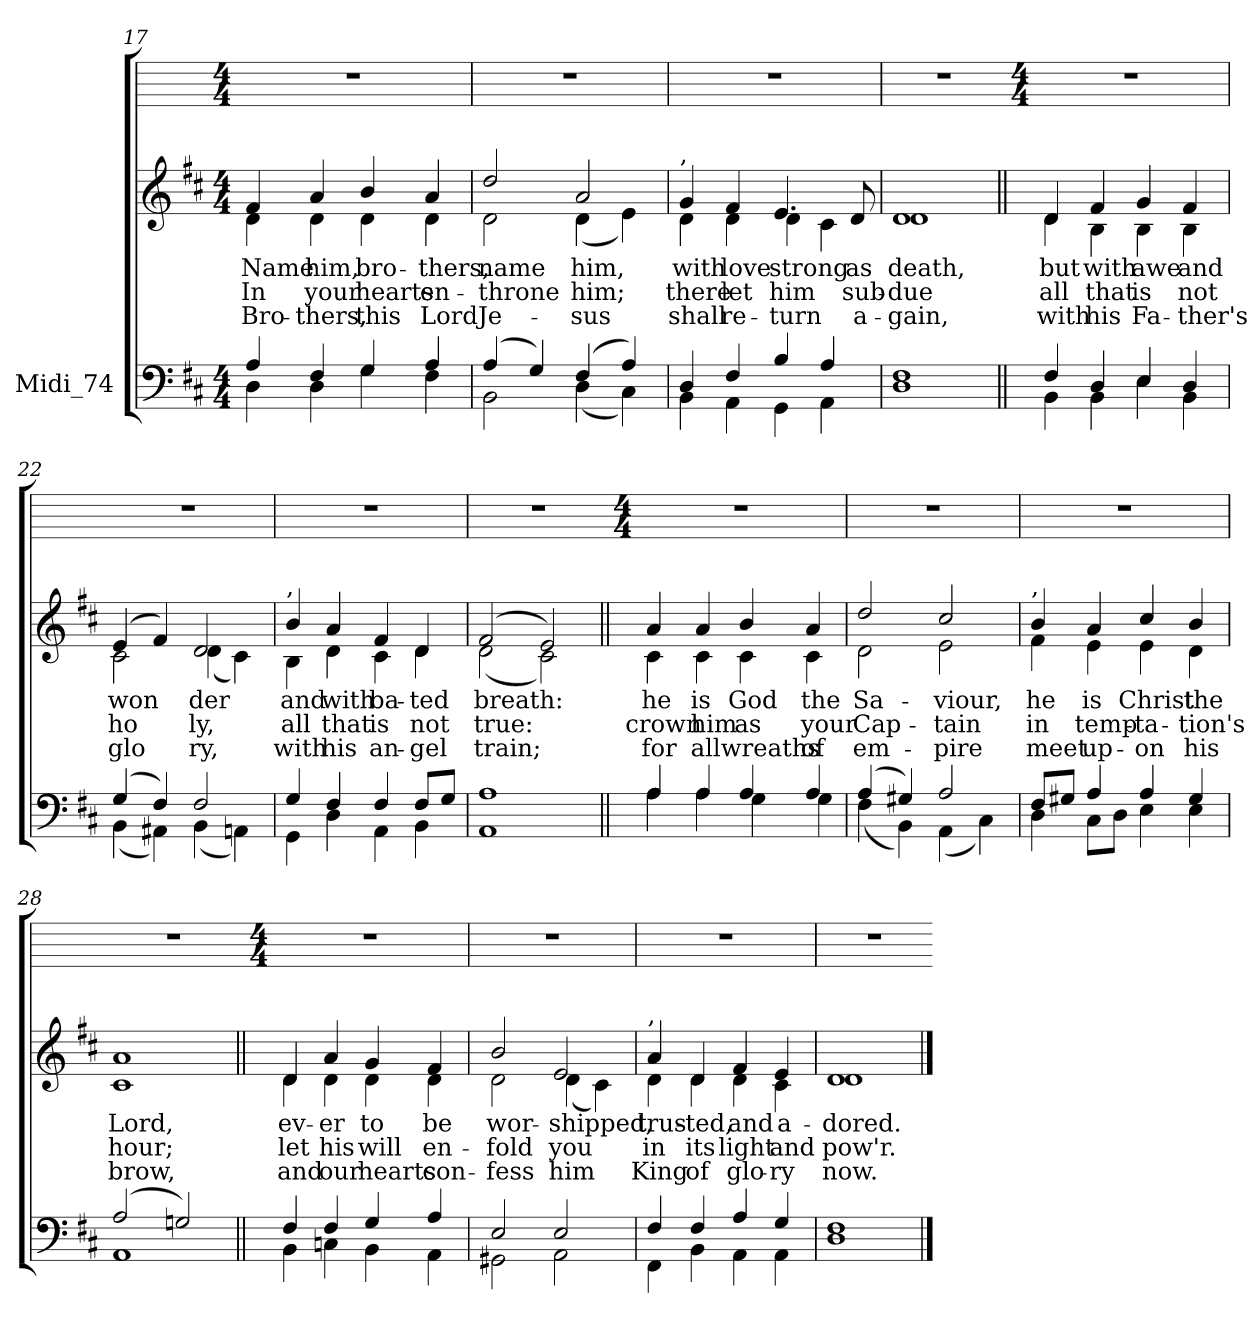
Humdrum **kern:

**kern	**kern	**text	**text	**text	**kern
*part3	*part2	*part2	*part2	*part2	*part1
*staff3	*staff2	*staff2	*staff2	*staff2	*staff1
*I"Midi_74	*	*	*	*	*
!!LO:LB:g=z
*clefF4	*clefG2	*	*	*	*
*k[f#c#]	*k[f#c#]	*	*	*	*
*D:	*D:	*	*	*	*
*M4/4	*M4/4	*	*	*	*M4/4
=17	=17	=17	=17	=17	=17
*^	*	*	*	*	*
!	!	!LO:TX:a:t=AMNS 148 (D major) continued	!	!	!	!
!	!	!	!LO:LY:b	!LO:LY:b	!LO:LY:b	!
*	*	*^	*	*	*	*
4A/	4D\	4f#/	4d\	Name	In	Bro-	1r
!	!	!	!	!LO:LY:b	!LO:LY:b	!LO:LY:b	!
4F#/	4D\	4a/	4d\	-him,	your	thers,	.
!	!	!	!	!LO:LY:b	!LO:LY:b	!LO:LY:b	!
4G/	4G\	4b/	4d\	bro-	-hearts	this	.
!	!	!	!	!LO:LY:b	!LO:LY:b	!LO:LY:b	!
4A/	4F#\	4a/	4d\	thers,	en-	-Lord	.
=18	=18	=18	=18	=18	=18	=18	=18
!	!	!	!	!LO:LY:b	!LO:LY:b	!LO:LY:b	!
(>4A/	2BB\	2dd/	2d\	name	throne	Je-	1r
4G/)	.	.	.	.	.	.	.
!	!	!	!	!LO:LY:b	!LO:LY:b	!LO:LY:b	!
(>4F#/	(<4D\	2a/	(<4d\	-him,	him;	sus	.
4A/)	4C#\)	.	4e\)	.	.	.	.
=19	=19	=19	=19	=19	=19	=19	=19
!	!	!LO:TX:a:t=,	!	!	!	!	!
!	!	!	!	!LO:LY:b	!LO:LY:b	!LO:LY:b	!
4D/	4BB\	4g/	4d\	with	there	shall	1r
!	!	!	!	!LO:LY:b	!LO:LY:b	!LO:LY:b	!
4F#/	4AA\	4f#/	4d\	love	let	re-	.
!	!	!	!	!LO:LY:b	!LO:LY:b	!LO:LY:b	!
4B/	4GG\	4.e/	4d\	-strong	him	turn	.
4A/	4AA\	.	4c#\	.	.	.	.
!	!	!	!	!LO:LY:b	!LO:LY:b	!LO:LY:b	!
.	.	8d/	.	as	sub-	-a-	.
=20	=20	=20	=20	=20	=20	=20	=20
!	!	!	!	!LO:LY:b	!LO:LY:b	!LO:LY:b	!
1F#/	1D\	1d/	1d\	-death,	due	gain,	1r
!!LO:LB:g=z
=21||	=21||	=21||	=21||	=21	=21	=21	=21
*	*	*	*	*	*	*	*M4/4
!	!	!	!	!LO:LY:b	!LO:LY:b	!LO:LY:b	!
4F#/	4BB\	4d/	4d\	but	all	with	1r
!	!	!	!	!LO:LY:b	!LO:LY:b	!LO:LY:b	!
4D/	4BB\	4f#/	4B\	with	that	his	.
!	!	!	!	!LO:LY:b	!LO:LY:b	!LO:LY:b	!
4E/	4E\	4g/	4B\	awe	is	Fa-	.
!	!	!	!	!LO:LY:b	!LO:LY:b	!LO:LY:b	!
4D/	4BB\	4f#/	4B\	-and	not	ther's	.
=22	=22	=22	=22	=22	=22	=22	=22
!	!	!	!	!LO:LY:b	!LO:LY:b	!LO:LY:b	!
(>4G/	(<4BB\	(>4e/	2c#\	won	ho	glo	1r
4F#/)	4AA#X\)	4f#/)	.	.	.	.	.
!	!	!	!	!LO:LY:b	!LO:LY:b	!LO:LY:b	!
2F#/	(<4BB\	2d/	(<4d\	der	ly,	ry,	.
.	4AAn\)	.	4c#\)	.	.	.	.
=23	=23	=23	=23	=23	=23	=23	=23
!	!	!LO:TX:a:t=,	!	!	!	!	!
!	!	!	!	!LO:LY:b	!LO:LY:b	!LO:LY:b	!
4G/	4GG\	4b/	4B\	and	all	with	1r
!	!	!	!	!LO:LY:b	!LO:LY:b	!LO:LY:b	!
4F#/	4D\	4a/	4d\	with	that	his	.
!	!	!	!	!LO:LY:b	!LO:LY:b	!LO:LY:b	!
4F#/	4AA\	4f#/	4c#\	ba-	-is	an-	.
!	!	!	!	!LO:LY:b	!LO:LY:b	!LO:LY:b	!
8F#/L	4BB\	4d/	4d\	-ted	not	gel	.
8G/J	.	.	.	.	.	.	.
=24	=24	=24	=24	=24	=24	=24	=24
!	!	!	!	!LO:LY:b	!LO:LY:b	!LO:LY:b	!
1A/	1AA\	(>2f#/	(<2d\	breath:	true:	train;	1r
.	.	2e/)	2c#\)	.	.	.	.
!!LO:LB:g=z
=25||	=25||	=25||	=25||	=25	=25	=25	=25
*	*	*	*	*	*	*	*M4/4
!	!	!	!	!LO:LY:b	!LO:LY:b	!LO:LY:b	!
4A/	4A\	4a/	4c#\	he	crown	for	1r
!	!	!	!	!LO:LY:b	!LO:LY:b	!LO:LY:b	!
4A/	4A\	4a/	4c#\	is	him	all	.
!	!	!	!	!LO:LY:b	!LO:LY:b	!LO:LY:b	!
4A/	4G\	4b/	4c#\	God	as	wreaths	.
!	!	!	!	!LO:LY:b	!LO:LY:b	!LO:LY:b	!
4A/	4G\	4a/	4c#\	the	your	of	.
=26	=26	=26	=26	=26	=26	=26	=26
!	!	!	!	!LO:LY:b	!LO:LY:b	!LO:LY:b	!
(>4A/	(4F#\	2dd/	2d\	Sa-	-Cap-	-em-	1r
4G#X/)	4BB\)	.	.	.	.	.	.
!	!	!	!	!LO:LY:b	!LO:LY:b	!LO:LY:b	!
2A/	(<4AA\	2cc#/	2e\	-viour,	tain	pire	.
.	4C#\)	.	.	.	.	.	.
=27	=27	=27	=27	=27	=27	=27	=27
!	!	!LO:TX:a:t=,	!	!	!	!	!
!	!	!	!	!LO:LY:b	!LO:LY:b	!LO:LY:b	!
8F#/L	4D\	4b/	4f#\	he	in	meet	1r
8G#X/J	.	.	.	.	.	.	.
!	!	!	!	!LO:LY:b	!LO:LY:b	!LO:LY:b	!
4A/	8C#\L	4a/	4e\	is	temp-	-up-	.
.	8D\J	.	.	.	.	.	.
!	!	!	!	!LO:LY:b	!LO:LY:b	!LO:LY:b	!
4A/	4E\	4cc#/	4e\	-Christ	ta-	-on	.
!	!	!	!	!LO:LY:b	!LO:LY:b	!LO:LY:b	!
4G#/	4E\	4b/	4d\	the	tion's	his	.
=28	=28	=28	=28	=28	=28	=28	=28
!	!	!	!	!LO:LY:b	!LO:LY:b	!LO:LY:b	!
(>2A/	1AA\	1a/	1c#\	Lord,	hour;	brow,	1r
2Gn/)	.	.	.	.	.	.	.
!!LO:LB:g=z
=29||	=29||	=29||	=29||	=29	=29	=29	=29
*	*	*	*	*	*	*	*M4/4
!	!	!	!	!LO:LY:b	!LO:LY:b	!LO:LY:b	!
4F#/	4BB\	4d/	4d\	ev-	-let	and	1r
!	!	!	!	!LO:LY:b	!LO:LY:b	!LO:LY:b	!
4F#/	4Cn\	4a/	4d\	er	his	our	.
!	!	!	!	!LO:LY:b	!LO:LY:b	!LO:LY:b	!
4G/	4BB\	4g/	4d\	to	will	hearts	.
!	!	!	!	!LO:LY:b	!LO:LY:b	!LO:LY:b	!
4A/	4AA\	4f#/	4d\	be	en-	-con-	.
=30	=30	=30	=30	=30	=30	=30	=30
!	!	!	!	!LO:LY:b	!LO:LY:b	!LO:LY:b	!
2E/	2GG#X\	2b/	2d\	-wor-	-fold	fess	1r
!	!	!	!	!LO:LY:b	!LO:LY:b	!LO:LY:b	!
2E/	2AA\	2e/	(<4d\	shipped,	you	him	.
.	.	.	4c#\)	.	.	.	.
=31	=31	=31	=31	=31	=31	=31	=31
!	!	!LO:TX:a:t=,	!	!	!	!	!
!	!	!	!	!LO:LY:b	!LO:LY:b	!LO:LY:b	!
4F#/	4FF#\	4a/	4d\	trus-	-in	King	1r
!	!	!	!	!LO:LY:b	!LO:LY:b	!LO:LY:b	!
4F#/	4BB\	4d/	4d\	ted,	its	of	.
!	!	!	!	!LO:LY:b	!LO:LY:b	!LO:LY:b	!
4A/	4AA\	4f#/	4d\	and	light	glo-	.
!	!	!	!	!LO:LY:b	!LO:LY:b	!LO:LY:b	!
4G/	4AA\	4e/	4c#\	-a-	-and	ry	.
=32	=32	=32	=32	=32	=32	=32	=32
!	!	!	!	!LO:LY:b	!LO:LY:b	!LO:LY:b	!
1F#/	1D\	1d/	1d\	dored.	pow'r.	now.	1r
*v	*v	*	*	*	*	*	*
*	*v	*v	*	*	*	*
==	==	=	=	=	=
*-	*-	*-	*-	*-	*-
